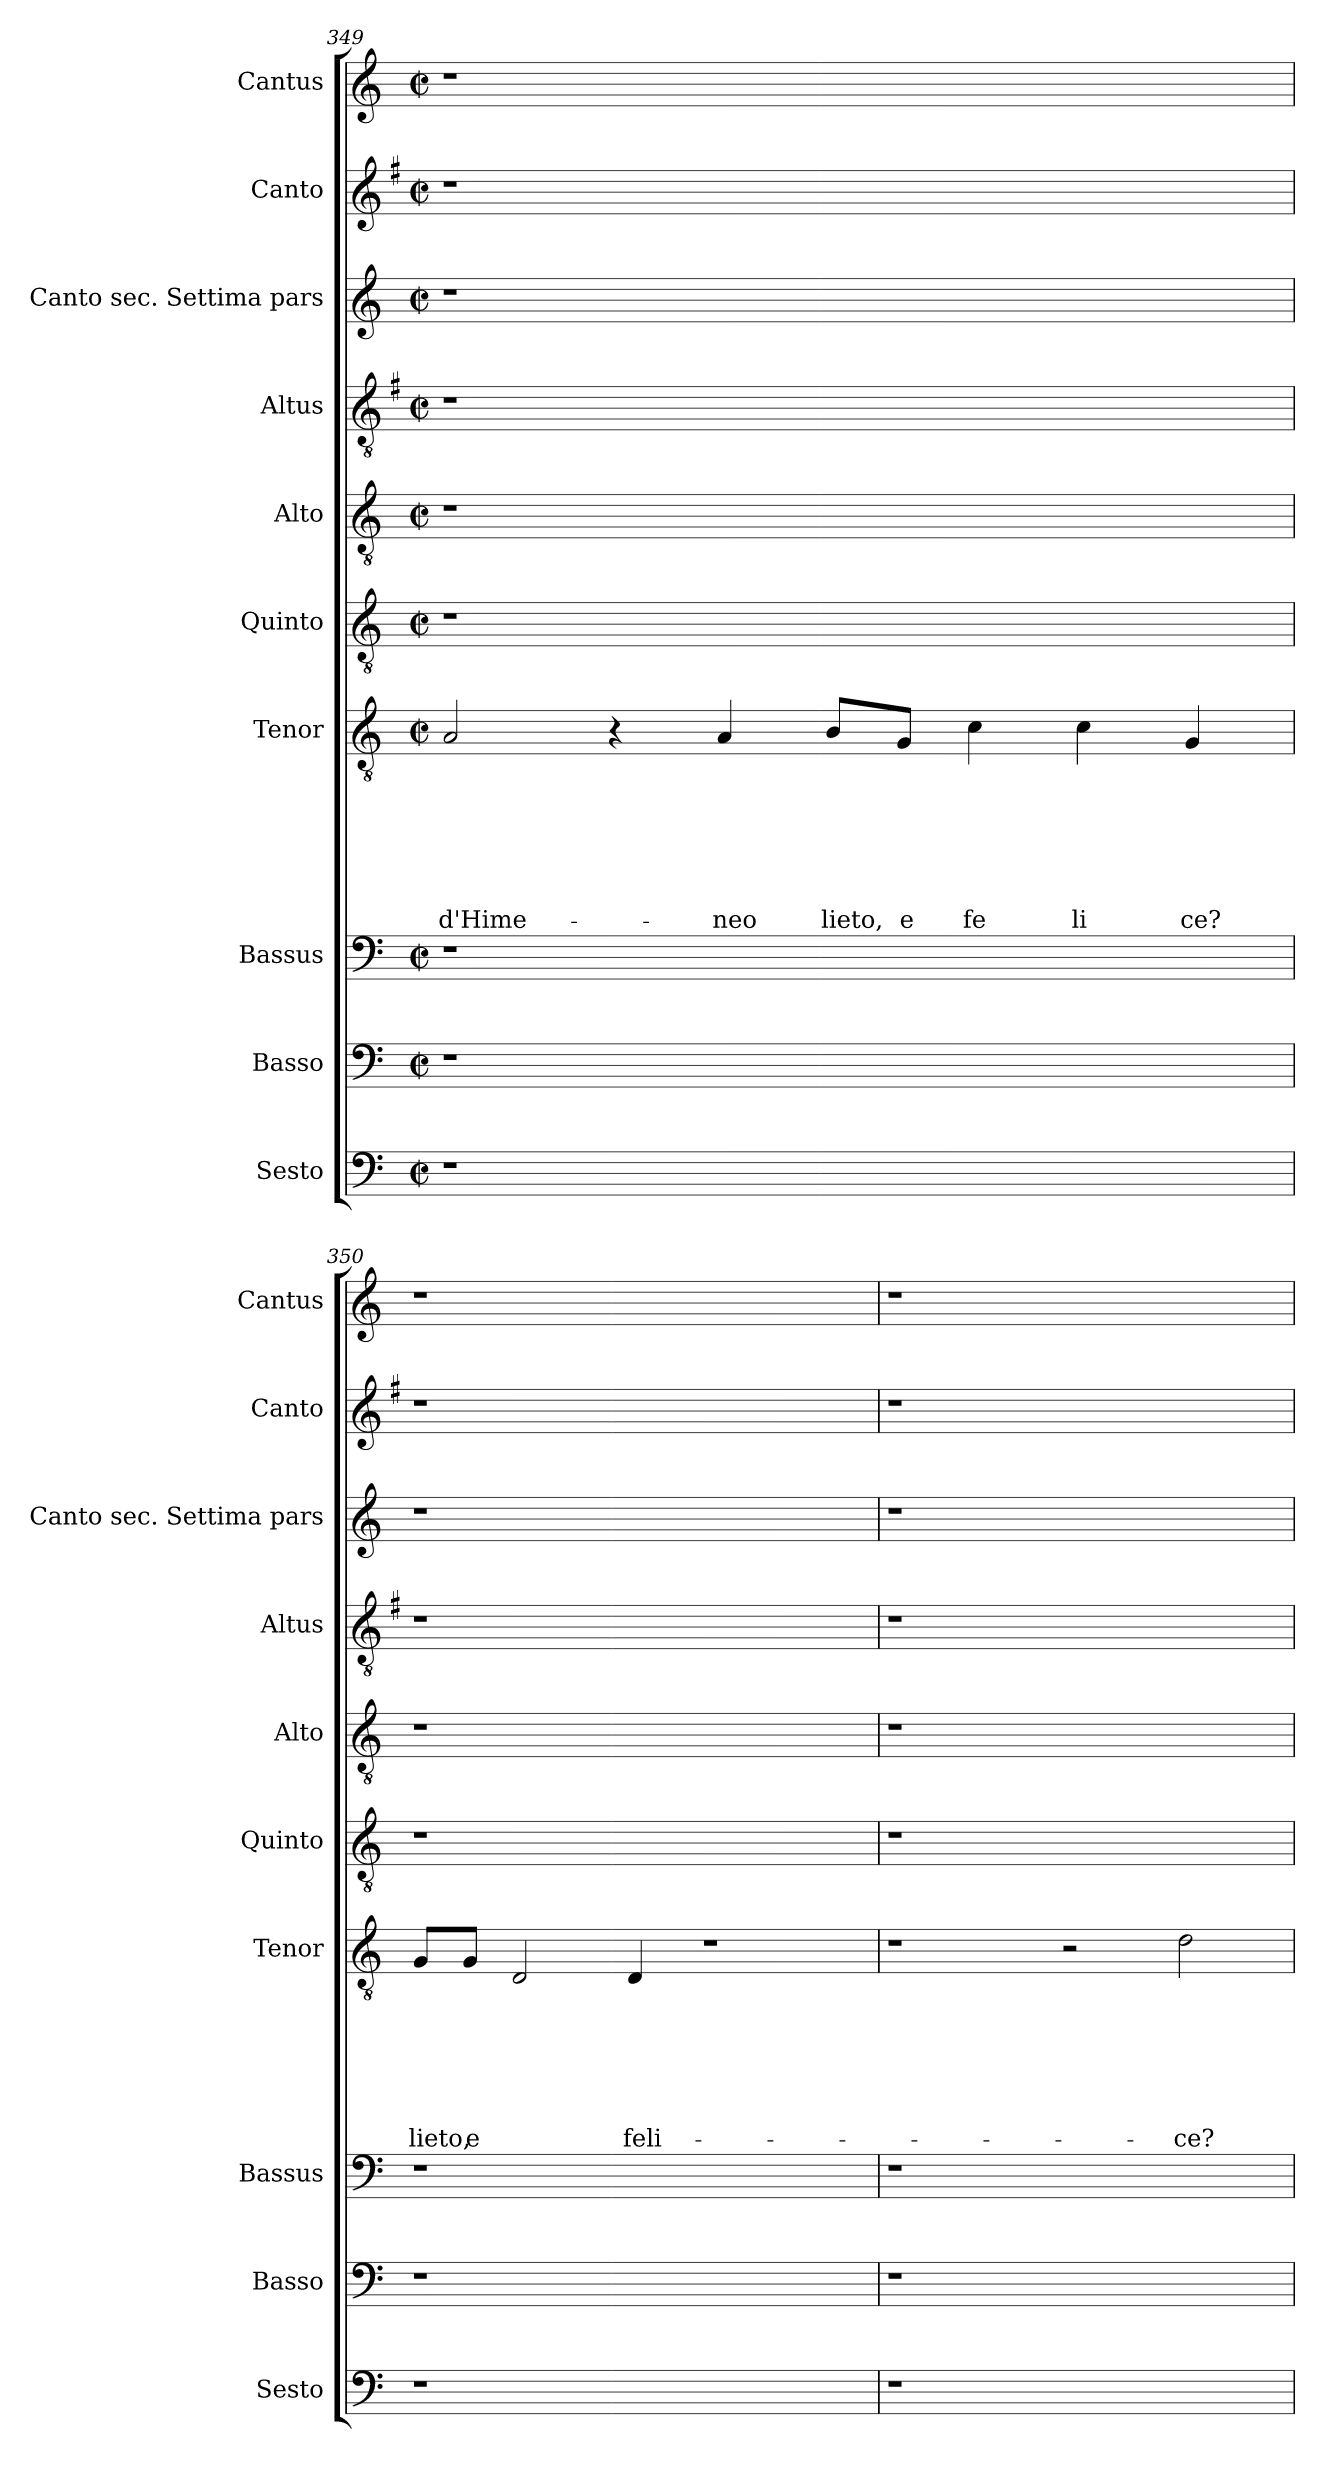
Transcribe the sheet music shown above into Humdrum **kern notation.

**kern	**kern	**kern	**kern	**text	**text	**text	**text	**text	**text	**text	**kern	**kern	**kern	**kern	**kern	**kern
*part10	*part9	*part8	*part7	*part7	*part7	*part7	*part7	*part7	*part7	*part7	*part6	*part5	*part4	*part3	*part2	*part1
*staff10	*staff9	*staff8	*staff7	*staff7	*staff7	*staff7	*staff7	*staff7	*staff7	*staff7	*staff6	*staff5	*staff4	*staff3	*staff2	*staff1
*I"Sesto	*I"Basso	*I"Bassus	*I"Tenor	*	*	*	*	*	*	*	*I"Quinto	*I"Alto	*I"Altus	*I"Canto sec. Settima pars	*I"Canto	*I"Cantus
*I'Sesto	*I'Basso	*I'Bassus	*I'Tenor	*	*	*	*	*	*	*	*I'Quinto	*I'Alto	*I'Altus	*I'Canto sec. Settima pars	*I'Canto	*I'Cantus
!!LO:LB:g=z
*clefF4	*clefF4	*clefF4	*clefGv2	*	*	*	*	*	*	*	*clefGv2	*clefGv2	*clefGv2	*clefG2	*clefG2	*clefG2
*k[]	*k[]	*k[]	*k[]	*	*	*	*	*	*	*	*k[]	*k[]	*k[f#]	*k[]	*k[f#]	*k[]
*C:	*C:	*C:	*C:	*	*	*	*	*	*	*	*C:	*C:	*G:	*C:	*G:	*C:
*M2/2	*M2/2	*M2/2	*M2/2	*	*	*	*	*	*	*	*M2/2	*M2/2	*M2/2	*M2/2	*M2/2	*M2/2
*met(c|)	*met(c|)	*met(c|)	*met(c|)	*	*	*	*	*	*	*	*met(c|)	*met(c|)	*met(c|)	*met(c|)	*met(c|)	*met(c|)
=349	=349	=349	=349	=349	=349	=349	=349	=349	=349	=349	=349	=349	=349	=349	=349	=349
!	!	!	!	!	!	!	!	!	!	!LO:LY:b	!	!	!	!	!	!
1r	1r	1r	2A/	.	.	.	.	.	.	d'Hime-	1r	1r	1r	1r	1r	1r
.	.	.	4r	.	.	.	.	.	.	.	.	.	.	.	.	.
!	!	!	!	!	!	!	!	!	!	!LO:LY:b	!	!	!	!	!	!
.	.	.	4A/	.	.	.	.	.	.	-neo	.	.	.	.	.	.
!	!	!	!	!	!	!	!	!	!	!LO:LY:b	!	!	!	!	!	!
1ryy	1ryy	1ryy	8B/L	.	.	.	.	.	.	lieto,	1ryy	1ryy	1ryy	1ryy	1ryy	1ryy
!	!	!	!	!	!	!	!	!	!	!LO:LY:b	!	!	!	!	!	!
.	.	.	(8G/J	.	.	.	.	.	.	e	.	.	.	.	.	.
!	!	!	!	!	!	!	!	!	!	!LO:LY:b	!	!	!	!	!	!
.	.	.	4c\	.	.	.	.	.	.	fe	.	.	.	.	.	.
!	!	!	!	!	!	!	!	!	!	!LO:LY:b	!	!	!	!	!	!
.	.	.	4c\	.	.	.	.	.	.	li	.	.	.	.	.	.
!	!	!	!	!	!	!	!	!	!	!LO:LY:b	!	!	!	!	!	!
.	.	.	4G/	.	.	.	.	.	.	ce?	.	.	.	.	.	.
=350	=350	=350	=350	=350	=350	=350	=350	=350	=350	=350	=350	=350	=350	=350	=350	=350
!	!	!	!	!	!	!	!	!	!	!LO:LY:b	!	!	!	!	!	!
1r	1r	1r	8G/L	.	.	.	.	.	.	lieto,	1r	1r	1r	1r	1r	1r
!	!	!	!	!	!	!	!	!	!	!LO:LY:b	!	!	!	!	!	!
.	.	.	8G/J	.	.	.	.	.	.	e	.	.	.	.	.	.
.	.	.	2D/	.	.	.	.	.	.	.	.	.	.	.	.	.
!	!	!	!	!	!	!	!	!	!	!LO:LY:b	!	!	!	!	!	!
.	.	.	4D/	.	.	.	.	.	.	feli-	.	.	.	.	.	.
1ryy	1ryy	1ryy	1r	.	.	.	.	.	.	.	1ryy	1ryy	1ryy	1ryy	1ryy	1ryy
=351	=351	=351	=351	=351	=351	=351	=351	=351	=351	=351	=351	=351	=351	=351	=351	=351
1r	1r	1r	1r	.	.	.	.	.	.	.	1r	1r	1r	1r	1r	1r
1ryy	1ryy	1ryy	2r	.	.	.	.	.	.	.	1ryy	1ryy	1ryy	1ryy	1ryy	1ryy
!	!	!	!	!	!	!	!	!	!	!LO:LY:b	!	!	!	!	!	!
.	.	.	2d\	.	.	.	.	.	.	-ce?	.	.	.	.	.	.
=	=	=	=	=	=	=	=	=	=	=	=	=	=	=	=	=
*-	*-	*-	*-	*-	*-	*-	*-	*-	*-	*-	*-	*-	*-	*-	*-	*-
